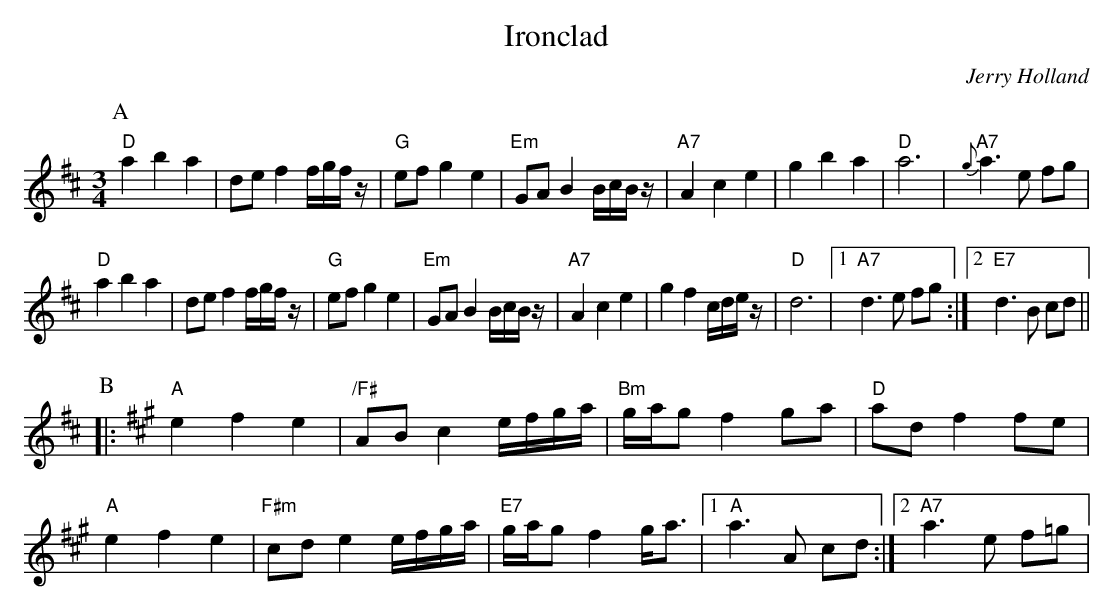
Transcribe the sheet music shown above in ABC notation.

X:1
T:Ironclad
C:Jerry Holland
M:3/4
L:1/8
K:D
P: A
"D"  a2 b2 a2 | de f2 f/g/f/ z/ | "G" ef g2 e2| "Em"    GA B2 B/c/B/ z/ |\
"A7" A2 c2 e2 | g2 b2 a2        | "D" a6      | "A7" {g}a3 e fg         |
"D"  a2 b2 a2 | de f2 f/g/f/ z/ | "G" ef g2 e2| "Em"    GA B2 B/c/B/ z/ |\
"A7" A2 c2 e2 | g2 f2 c/d/e/ z/ | "D" d6      |1 "A7" d3 e fg :|2 "E7" d3 B cd ||
P: B
K: A
|: \
"A" e2 f2 e2 | "/F#" AB c2 e/f/g/a/ | "Bm" g/a/g f2 ga  |  "D" ad f2 fe |
"A" e2 f2 e2 | "F#m" cd e2 e/f/g/a/ | "E7" g/a/g f2 g<a |1 "A" a3 A cd :|2 "A7" a3 e f=g |
